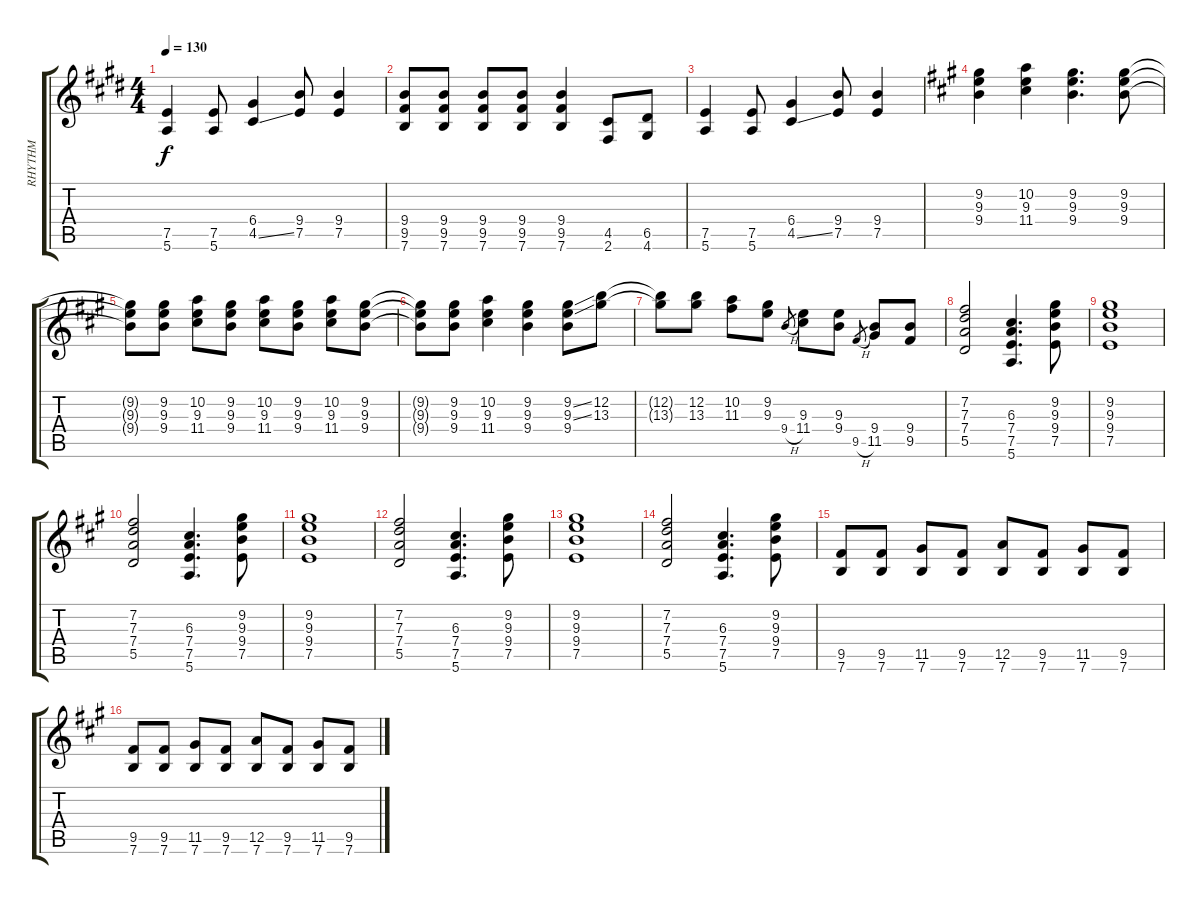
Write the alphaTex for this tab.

\track ("RHYTHM" "RHYTHM") {instrument distortionguitar}
\staff {score tabs}
\tuning (E4 B3 G3 D3 A2 E2) {hide}
\ts (4 4)
\tempo 130
\clef g2
\ks e
(7.5 5.6).4{dy f} (7.5 5.6).8 (6.4 4.5{ss}).4 (9.4 7.5).8 (9.4 7.5).4 |
\ks c#minor
(9.4 9.5 7.6).8 (9.4 9.5 7.6).8 (9.4 9.5 7.6).8 (9.4 9.5 7.6).8 (9.4 9.5 7.6).4 (4.5 2.6).8 (6.5 4.6).8 |
\ks e
(7.5 5.6).4 (7.5 5.6).8 (6.4 4.5{ss}).4 (9.4 7.5).8 (9.4 7.5).4 |
\ks a
(9.2 9.3 9.4).4 (10.2 9.3 11.4).4 (9.2 9.3 9.4).4{d} (9.2 9.3 9.4).8 |
(9.2{t} 9.3{t} 9.4{t}).8 (9.2 9.3 9.4).8 (10.2 9.3 11.4).8 (9.2 9.3 9.4).8 (10.2 9.3 11.4).8 (9.2 9.3 9.4).8 (10.2 9.3 11.4).8 (9.2 9.3 9.4).8 |
(9.2{t} 9.3{t} 9.4{t}).8 (9.2 9.3 9.4).8 (10.2 9.3 11.4).4 (9.2 9.3 9.4).4 (9.2{ss} 9.3{ss} 9.4).8 (12.2 13.3).8 |
(12.2{t} 13.3{t}).8 (12.2 13.3).8 (10.2 11.3).8 (9.2 9.3).8 9.4{h}.8{gr} (9.3 11.4).8 (9.3 9.4).8 9.5{h}.8{gr} (9.4 11.5).8 (9.4 9.5).8 |
(7.2 7.3 7.4 5.5).2 (6.3 7.4 7.5 5.6).4{d} (9.2 9.3 9.4 7.5).8 |
(9.2 9.3 9.4 7.5).1 |
(7.2 7.3 7.4 5.5).2 (6.3 7.4 7.5 5.6).4{d} (9.2 9.3 9.4 7.5).8 |
(9.2 9.3 9.4 7.5).1 |
(7.2 7.3 7.4 5.5).2 (6.3 7.4 7.5 5.6).4{d} (9.2 9.3 9.4 7.5).8 |
(9.2 9.3 9.4 7.5).1 |
(7.2 7.3 7.4 5.5).2 (6.3 7.4 7.5 5.6).4{d} (9.2 9.3 9.4 7.5).8 |
(9.5 7.6).8 (9.5 7.6).8 (11.5 7.6).8 (9.5 7.6).8 (12.5 7.6).8 (9.5 7.6).8 (11.5 7.6).8 (9.5 7.6).8 |
(9.5 7.6).8 (9.5 7.6).8 (11.5 7.6).8 (9.5 7.6).8 (12.5 7.6).8 (9.5 7.6).8 (11.5 7.6).8 (9.5 7.6).8
